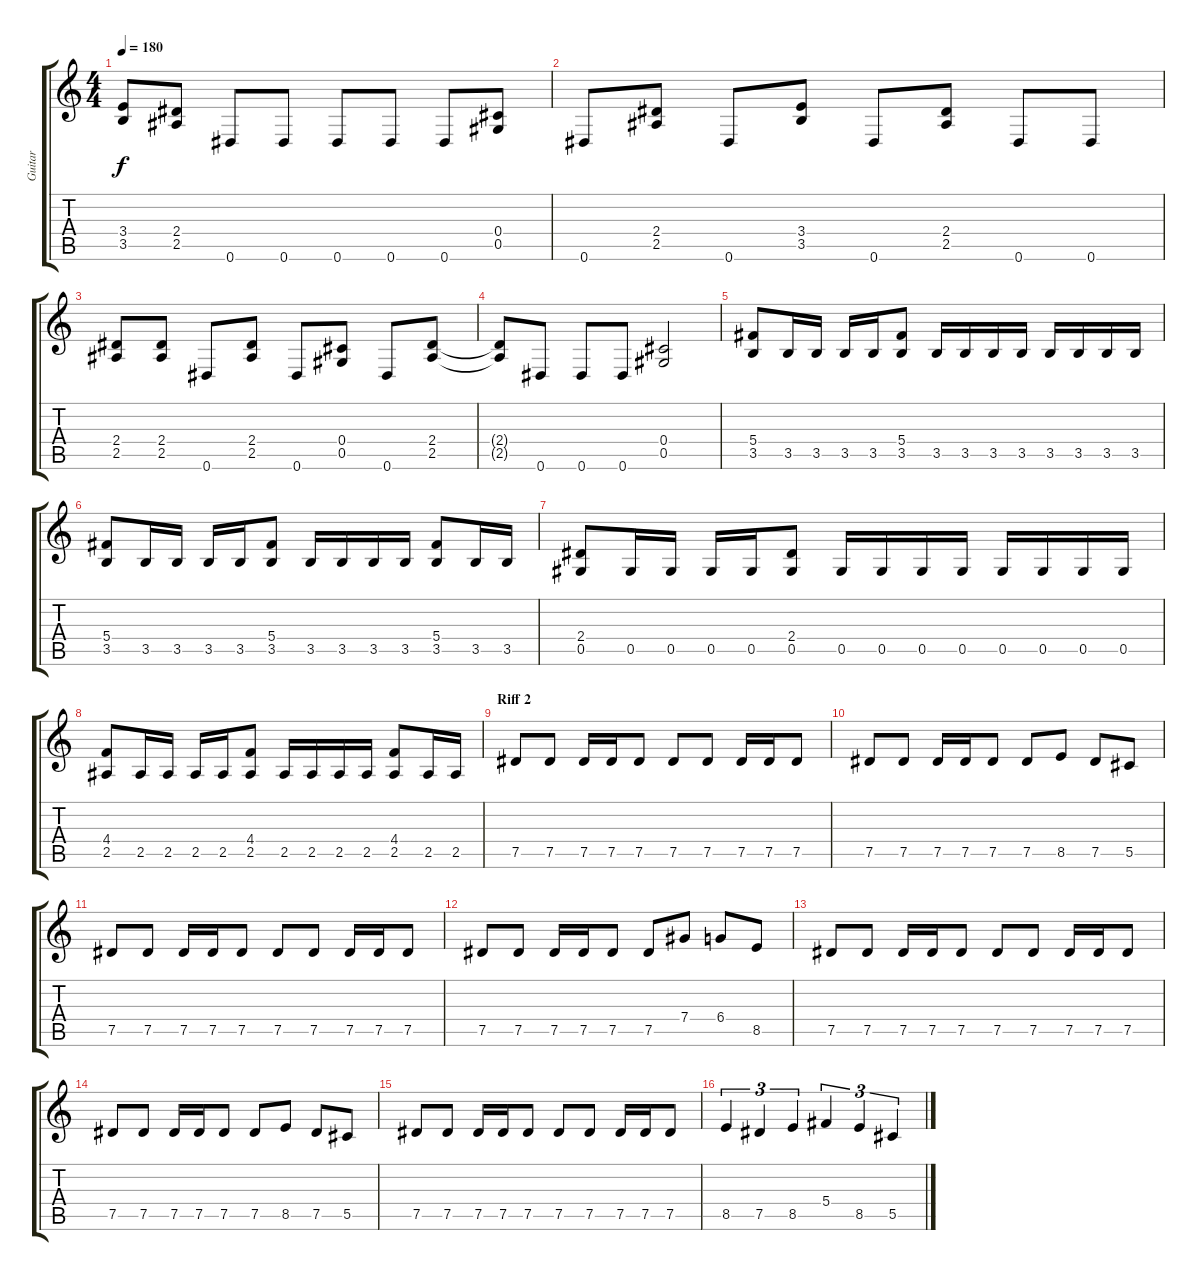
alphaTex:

\track ("Guitar" "Guitar") {instrument distortionguitar}
\staff {score tabs}
\tuning (Eb4 Bb3 Gb3 Db3 Ab2 Eb2) {hide}
\ts (4 4)
\tempo 180
\clef g2
\ks c
(3.4 3.5).8{dy f} (2.4 2.5).8 0.6.8 0.6.8 0.6.8 0.6.8 0.6.8 (0.4 0.5).8 |
0.6.8 (2.4 2.5).8 0.6.8 (3.4 3.5).8 0.6.8 (2.4 2.5).8 0.6.8 0.6.8 |
(2.4 2.5).8 (2.4 2.5).8 0.6.8 (2.4 2.5).8 0.6.8 (0.4 0.5).8 0.6.8 (2.4 2.5).8 |
(2.4{t} 2.5{t}).8 0.6.8 0.6.8 0.6.8 (0.4 0.5).2 |
(5.4 3.5).8 3.5.16 3.5.16 3.5.16 3.5.16 (5.4 3.5).8 3.5.16 3.5.16 3.5.16 3.5.16 3.5.16 3.5.16 3.5.16 3.5.16 |
(5.4 3.5).8 3.5.16 3.5.16 3.5.16 3.5.16 (5.4 3.5).8 3.5.16 3.5.16 3.5.16 3.5.16 (5.4 3.5).8 3.5.16 3.5.16 |
(2.4 0.5).8 0.5.16 0.5.16 0.5.16 0.5.16 (2.4 0.5).8 0.5.16 0.5.16 0.5.16 0.5.16 0.5.16 0.5.16 0.5.16 0.5.16 |
(4.4 2.5).8 2.5.16 2.5.16 2.5.16 2.5.16 (4.4 2.5).8 2.5.16 2.5.16 2.5.16 2.5.16 (4.4 2.5).8 2.5.16 2.5.16 |
\section ("" "Riff 2")
7.5.8 7.5.8 7.5.16 7.5.16 7.5.8 7.5.8 7.5.8 7.5.16 7.5.16 7.5.8 |
7.5.8 7.5.8 7.5.16 7.5.16 7.5.8 7.5.8 8.5.8 7.5.8 5.5.8 |
7.5.8 7.5.8 7.5.16 7.5.16 7.5.8 7.5.8 7.5.8 7.5.16 7.5.16 7.5.8 |
7.5.8 7.5.8 7.5.16 7.5.16 7.5.8 7.5.8 7.4.8 6.4.8 8.5.8 |
7.5.8 7.5.8 7.5.16 7.5.16 7.5.8 7.5.8 7.5.8 7.5.16 7.5.16 7.5.8 |
7.5.8 7.5.8 7.5.16 7.5.16 7.5.8 7.5.8 8.5.8 7.5.8 5.5.8 |
7.5.8 7.5.8 7.5.16 7.5.16 7.5.8 7.5.8 7.5.8 7.5.16 7.5.16 7.5.8 |
8.5.4{tu (3 2)} 7.5.4{tu (3 2)} 8.5.4{tu (3 2)} 5.4.4{tu (3 2)} 8.5.4{tu (3 2)} 5.5.4{tu (3 2)}
